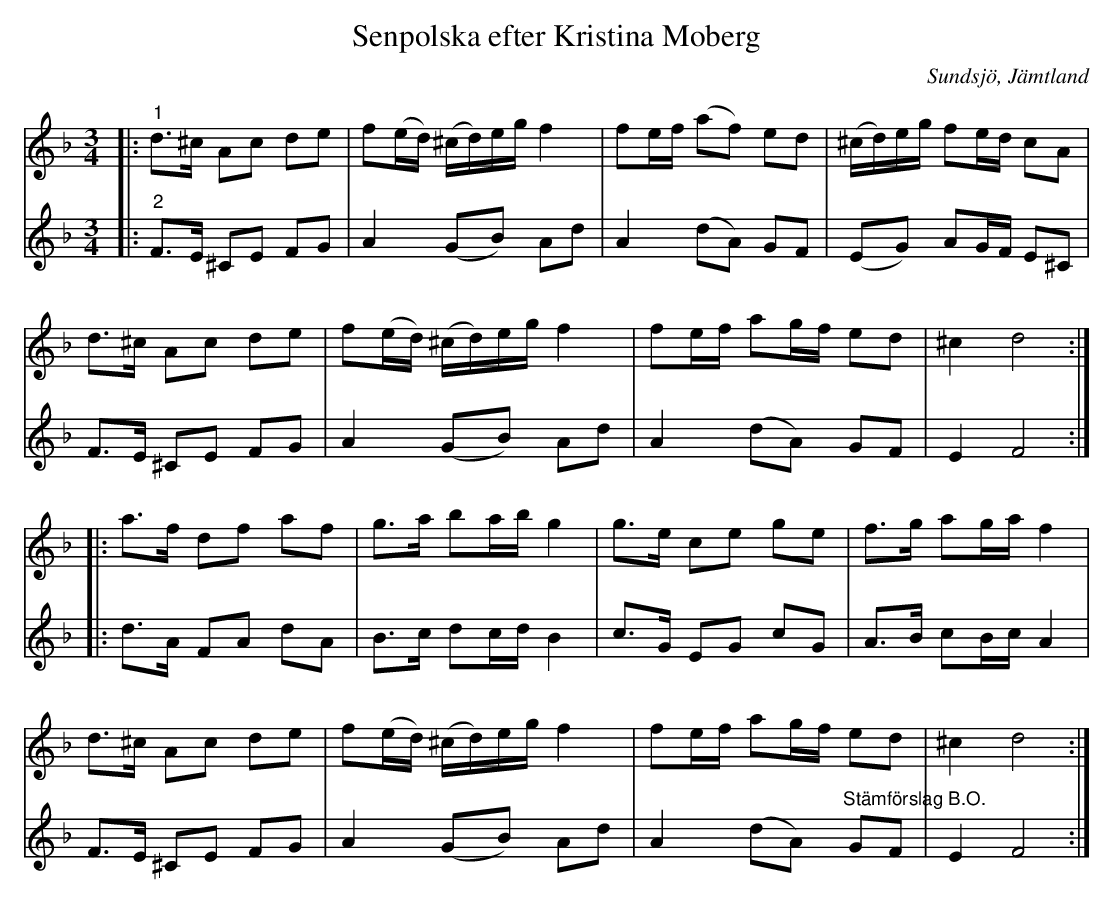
X:1
T:Senpolska efter Kristina Moberg
O:Sundsjö, Jämtland
L:1/8
M:3/4
K:Dm
V:1
|:"^1" d>^c Ac de | f(e/d/) (^c/d/)e/g/ f2 | fe/f/ (af) ed | (^c/d/)e/g/ fe/d/ cA |
 d>^c Ac de | f(e/d/) (^c/d/)e/g/ f2 | fe/f/ ag/f/ ed | ^c2 d4 :|
|: a>f df af | g>a ba/b/ g2 | g>e ce ge | f>g ag/a/ f2 |
 d>^c Ac de | f(e/d/) (^c/d/)e/g/ f2 | fe/f/ ag/f/ ed | ^c2 d4 :|
V:2
|:"^2" F>E ^CE FG | A2 (GB) Ad | A2 (dA) GF | (EG) AG/F/ E^C |
 F>E ^CE FG | A2 (GB) Ad | A2 (dA) GF | E2 F4 :|
|: d>A FA dA | B>c dc/d/ B2 | c>G EG cG | A>B cB/c/ A2 |
 F>E ^CE FG | A2 (GB) Ad | A2 (dA)"^Stämförslag B.O." GF | E2 F4 :|
